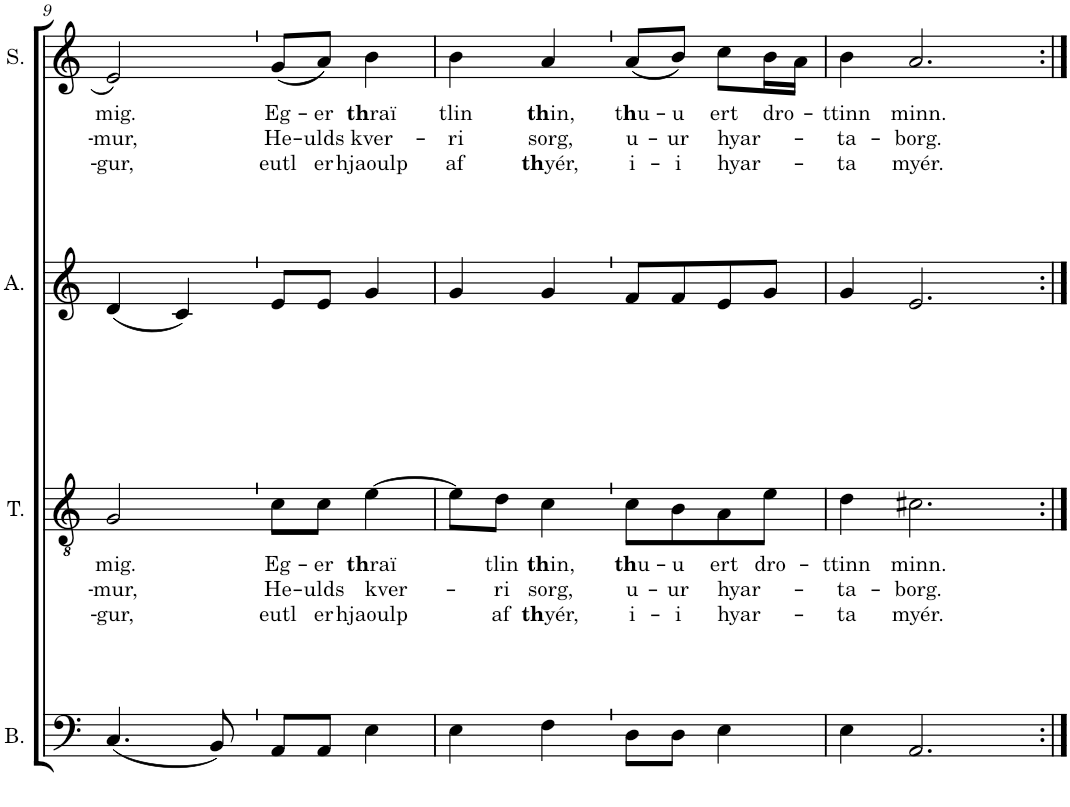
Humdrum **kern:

**kern	**kern	**text	**text	**text	**kern	**kern	**text	**text	**text
*part4	*part3	*part3	*part3	*part3	*part2	*part1	*part1	*part1	*part1
*staff4	*staff3	*staff3	*staff3	*staff3	*staff2	*staff1	*staff1	*staff1	*staff1
*I"Bass	*I"Tenor	*	*	*	*I"Alto	*I"Soprano	*	*	*
*I'B.	*I'T.	*	*	*	*I'A.	*I'S.	*	*	*
!!LO:PB:g=z
*clefF4	*clefGv2	*	*	*	*clefG2	*clefG2	*	*	*
*k[]	*k[]	*	*	*	*k[]	*k[]	*	*	*
*M4/4	*M4/4	*	*	*	*M4/4	*M4/4	*	*	*
=9	=9	=9	=9	=9	=9	=9	=9	=9	=9
!	!	!LO:LY:b	!LO:LY:b	!LO:LY:b	!	!	!LO:LY:b	!LO:LY:b	!LO:LY:b
(4.C/	2G/	mig.	-mur,	-gur,	(4d/	2e/	mig.	-mur,	-gur,
.	.	.	.	.	4c/)	.	.	.	.
8BB/)	.	.	.	.	.	.	.	.	.
!	!	!LO:LY:b	!LO:LY:b	!LO:LY:b	!	!	!LO:LY:b	!LO:LY:b	!LO:LY:b
8AA/L	8c\L	Eg-	He-	eutl	8e/L	(8g/L	Eg-	He-	eutl
!	!	!LO:LY:b	!LO:LY:b	!LO:LY:b	!	!	!LO:LY:b	!LO:LY:b	!LO:LY:b
8AA/J	8c\J	-er	-ulds	er	8e/J	8a/J)	-er	-ulds	er
!	!	!LO:LY:b	!LO:LY:b	!LO:LY:b	!	!	!LO:LY:b	!LO:LY:b	!LO:LY:b
4E\	[4e\	th raï	kver-	hjaoulp	4g/	4b\	th raï	kver-	hjaoulp
=10	=10	=10	=10	=10	=10	=10	=10	=10	=10
!	!	!	!	!	!	!	!LO:LY:b	!LO:LY:b	!LO:LY:b
4E\	8e\L]	.	.	.	4g/	4b\	tlin	-ri	af
!	!	!LO:LY:b	!LO:LY:b	!LO:LY:b	!	!	!	!	!
.	8d\J	tlin	-ri	af	.	.	.	.	.
!	!	!LO:LY:b	!LO:LY:b	!LO:LY:b	!	!	!LO:LY:b	!LO:LY:b	!LO:LY:b
4F\	4c\	th in,	sorg,	th yér,	4g/	4a/	th in,	sorg,	th yér,
!	!	!LO:LY:b	!LO:LY:b	!LO:LY:b	!	!	!LO:LY:b	!LO:LY:b	!LO:LY:b
8D\L	8c\L	th u	u-	i-	8f/L	(8a/L	t h u	u-	i-
!	!	!LO:LY:b	!LO:LY:b	!LO:LY:b	!	!	!LO:LY:b	!LO:LY:b	!LO:LY:b
8D\J	8B\	-u	-ur	-i	8f/	8b/J)	-u	-ur	-i
!	!	!LO:LY:b	!LO:LY:b	!LO:LY:b	!	!	!LO:LY:b	!LO:LY:b	!LO:LY:b
4E\	8A\	ert	hyar-	hyar-	8e/	8cc\L	ert	hyar-	hyar-
!	!	!LO:LY:b	!	!	!	!	!LO:LY:b	!	!
.	8e\J	dro-	.	.	8g/J	16b\L	dro-	.	.
.	.	.	.	.	.	16a\JJ	.	.	.
=11	=11	=11	=11	=11	=11	=11	=11	=11	=11
!	!	!LO:LY:b	!LO:LY:b	!LO:LY:b	!	!	!LO:LY:b	!LO:LY:b	!LO:LY:b
4E\	4d\	-ttinn	-ta-	-ta	4g/	4b\	-ttinn	-ta-	-ta
!	!	!LO:LY:b	!LO:LY:b	!LO:LY:b	!	!	!LO:LY:b	!LO:LY:b	!LO:LY:b
2.AA/	2.c#X\	minn.	-borg.	myér.	2.e/	2.a/	minn.	-borg.	myér.
=:|!	=:|!	=:|!	=:|!	=:|!	=:|!	=:|!	=:|!	=:|!	=:|!
*-	*-	*-	*-	*-	*-	*-	*-	*-	*-
